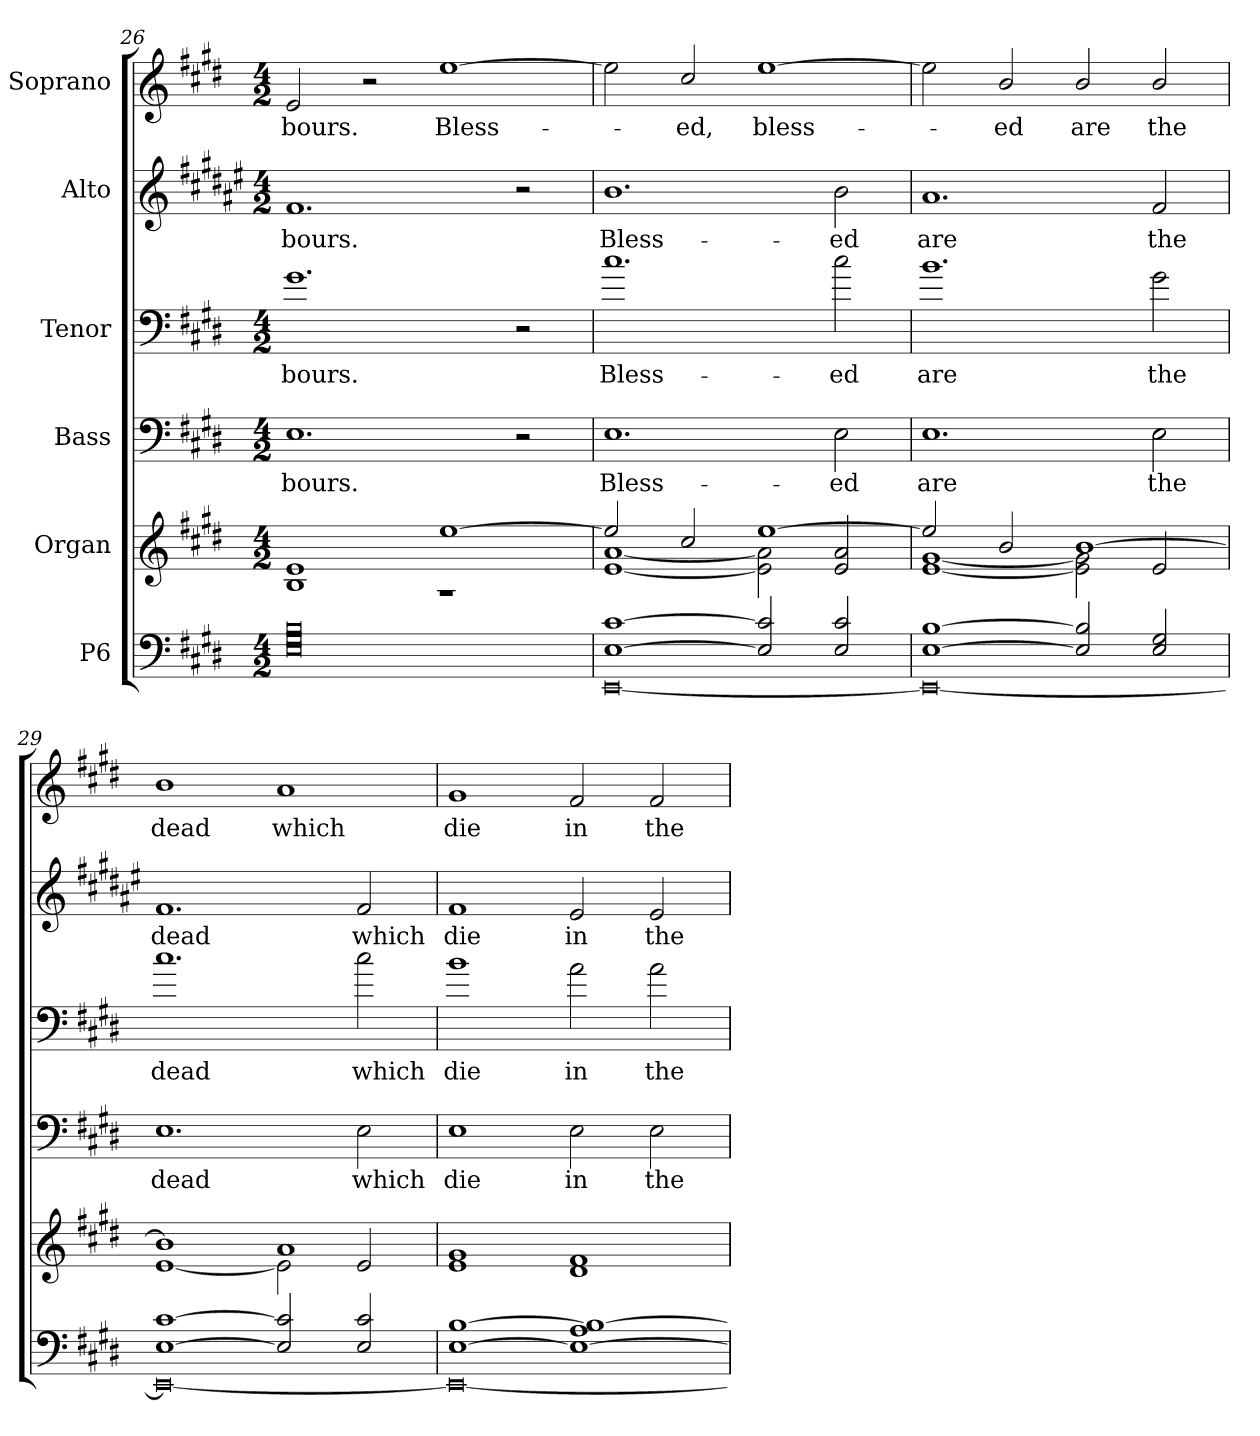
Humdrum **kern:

**kern	**kern	**kern	**text	**kern	**text	**kern	**text	**kern	**text
*part6	*part5	*part4	*part4	*part3	*part3	*part2	*part2	*part1	*part1
*staff6	*staff5	*staff4	*staff4	*staff3	*staff3	*staff2	*staff2	*staff1	*staff1
*I"P6	*I"Organ	*I"Bass	*	*I"Tenor	*	*I"Alto	*	*I"Soprano	*
*clefF4	*clefG2	*clefF4	*	*clefF4	*	*clefG2	*	*clefG2	*
*	*	*	*	*ITrd8c14	*	*ITrd1c2	*	*	*
*k[f#c#g#d#]	*k[f#c#g#d#]	*k[f#c#g#d#]	*	*k[f#c#g#d#]	*	*k[f#c#g#d#]	*	*k[f#c#g#d#]	*
*E:	*E:	*E:	*	*E:	*	*E:	*	*E:	*
*M4/2	*M4/2	*M4/2	*	*M4/2	*	*M4/2	*	*M4/2	*
=26	=26	=26	=26	=26	=26	=26	=26	=26	=26
*	*^	*	*	*	*	*	*	*	*
!	!	!	!	!LO:LY:b:color=#000000	!	!	!	!	!	!
!	!	!	!	!	!	!LO:LY:b:color=#000000	!	!	!	!
!	!	!	!	!	!	!	!	!LO:LY:b:color=#000000	!	!
!	!	!	!	!	!	!	!	!	!	!LO:LY:b:color=#000000
0Ei 0G#i 0Bi	1ei	1Bi	1.Ei	-bours.	1.G#i	-bours.	1.ei	-bours.	2ei/	-bours.
.	.	.	.	.	.	.	.	.	2r	.
!	!	!	!	!	!	!	!	!	!	!LO:LY:b:color=#000000
.	[1eei	1r	.	.	.	.	.	.	[1eei	Bless-
.	.	.	2r	.	2r	.	2r	.	.	.
!!LO:PB:g=z
=27	=27	=27	=27	=27	=27	=27	=27	=27	=27	=27
*^	*	*	*	*	*	*	*	*	*	*
!	!	!	!	!	!LO:LY:b:color=#000000	!	!	!	!	!	!
!	!	!	!	!	!	!	!LO:LY:b:color=#000000	!	!	!	!
!	!	!	!	!	!	!	!	!	!LO:LY:b:color=#000000	!	!
[1Ei [1c#i	[0EEi	2eei/]	[1ei [1ai	1.Ei	Bless-	1.c#i	Bless-	1.ai	Bless-	2eei\]	.
!	!	!	!	!	!	!	!	!	!	!	!LO:LY:b:color=#000000
.	.	2cc#i/	.	.	.	.	.	.	.	2cc#i/	-ed,
!	!	!	!	!	!	!	!	!	!	!	!LO:LY:b:color=#000000
2Ei/] 2c#i]	.	[1eei	2ei\] 2ai]	.	.	.	.	.	.	[1eei	bless-
!	!	!	!	!	!LO:LY:b:color=#000000	!	!	!	!	!	!
!	!	!	!	!	!	!	!LO:LY:b:color=#000000	!	!	!	!
!	!	!	!	!	!	!	!	!	!LO:LY:b:color=#000000	!	!
2Ei/ 2c#i	.	.	2ei/ 2ai	2Ei\	-ed	2c#i\	-ed	2ai\	-ed	.	.
=28	=28	=28	=28	=28	=28	=28	=28	=28	=28	=28	=28
!	!	!	!	!	!LO:LY:b:color=#000000	!	!	!	!	!	!
!	!	!	!	!	!	!	!LO:LY:b:color=#000000	!	!	!	!
!	!	!	!	!	!	!	!	!	!LO:LY:b:color=#000000	!	!
[1Ei [1Bi	0EEi_	2eei/]	[1ei [1g#i	1.Ei	are	1.Bi	are	1.g#i	are	2eei\]	.
!	!	!	!	!	!	!	!	!	!	!	!LO:LY:b:color=#000000
.	.	2bi/	.	.	.	.	.	.	.	2bi/	-ed
!	!	!	!	!	!	!	!	!	!	!	!LO:LY:b:color=#000000
2Ei/] 2Bi]	.	[1bi	2ei\] 2g#i]	.	.	.	.	.	.	2bi/	are
!	!	!	!	!	!LO:LY:b:color=#000000	!	!	!	!	!	!
!	!	!	!	!	!	!	!LO:LY:b:color=#000000	!	!	!	!
!	!	!	!	!	!	!	!	!	!LO:LY:b:color=#000000	!	!
!	!	!	!	!	!	!	!	!	!	!	!LO:LY:b:color=#000000
2Ei/ 2G#i	.	.	2ei/	2Ei\	the	2G#i\	the	2ei/	the	2bi/	the
=29	=29	=29	=29	=29	=29	=29	=29	=29	=29	=29	=29
!	!	!	!	!	!LO:LY:b:color=#000000	!	!	!	!	!	!
!	!	!	!	!	!	!	!LO:LY:b:color=#000000	!	!	!	!
!	!	!	!	!	!	!	!	!	!LO:LY:b:color=#000000	!	!
!	!	!	!	!	!	!	!	!	!	!	!LO:LY:b:color=#000000
[1Ei [1c#i	0EEi_	1bi]	[1ei	1.Ei	dead	1.c#i	dead	1.ei	dead	1bi	dead
!	!	!	!	!	!	!	!	!	!	!	!LO:LY:b:color=#000000
2Ei/] 2c#i]	.	1ai	2ei\]	.	.	.	.	.	.	1ai	which
!	!	!	!	!	!LO:LY:b:color=#000000	!	!	!	!	!	!
!	!	!	!	!	!	!	!LO:LY:b:color=#000000	!	!	!	!
!	!	!	!	!	!	!	!	!	!LO:LY:b:color=#000000	!	!
2Ei/ 2c#i	.	.	2ei/	2Ei\	which	2c#i\	which	2ei/	which	.	.
=30	=30	=30	=30	=30	=30	=30	=30	=30	=30	=30	=30
!	!	!	!	!	!LO:LY:b:color=#000000	!	!	!	!	!	!
!	!	!	!	!	!	!	!LO:LY:b:color=#000000	!	!	!	!
!	!	!	!	!	!	!	!	!	!LO:LY:b:color=#000000	!	!
!	!	!	!	!	!	!	!	!	!	!	!LO:LY:b:color=#000000
[1Ei [1Bi	0EEi_	1g#i	1ei	1Ei	die	1Bi	die	1ei	die	1g#i	die
!	!	!	!	!	!LO:LY:b:color=#000000	!	!	!	!	!	!
!	!	!	!	!	!	!	!LO:LY:b:color=#000000	!	!	!	!
!	!	!	!	!	!	!	!	!	!LO:LY:b:color=#000000	!	!
!	!	!	!	!	!	!	!	!	!	!	!LO:LY:b:color=#000000
1Ei_ 1Ai 1Bi_	.	1f#i	1d#i	2Ei\	in	2Ai\	in	2d#i/	in	2f#i/	in
!	!	!	!	!	!LO:LY:b:color=#000000	!	!	!	!	!	!
!	!	!	!	!	!	!	!LO:LY:b:color=#000000	!	!	!	!
!	!	!	!	!	!	!	!	!	!LO:LY:b:color=#000000	!	!
!	!	!	!	!	!	!	!	!	!	!	!LO:LY:b:color=#000000
.	.	.	.	2Ei\	the	2Ai\	the	2d#i/	the	2f#i/	the
*v	*v	*	*	*	*	*	*	*	*	*	*
*	*v	*v	*	*	*	*	*	*	*	*
=	=	=	=	=	=	=	=	=	=
*-	*-	*-	*-	*-	*-	*-	*-	*-	*-
